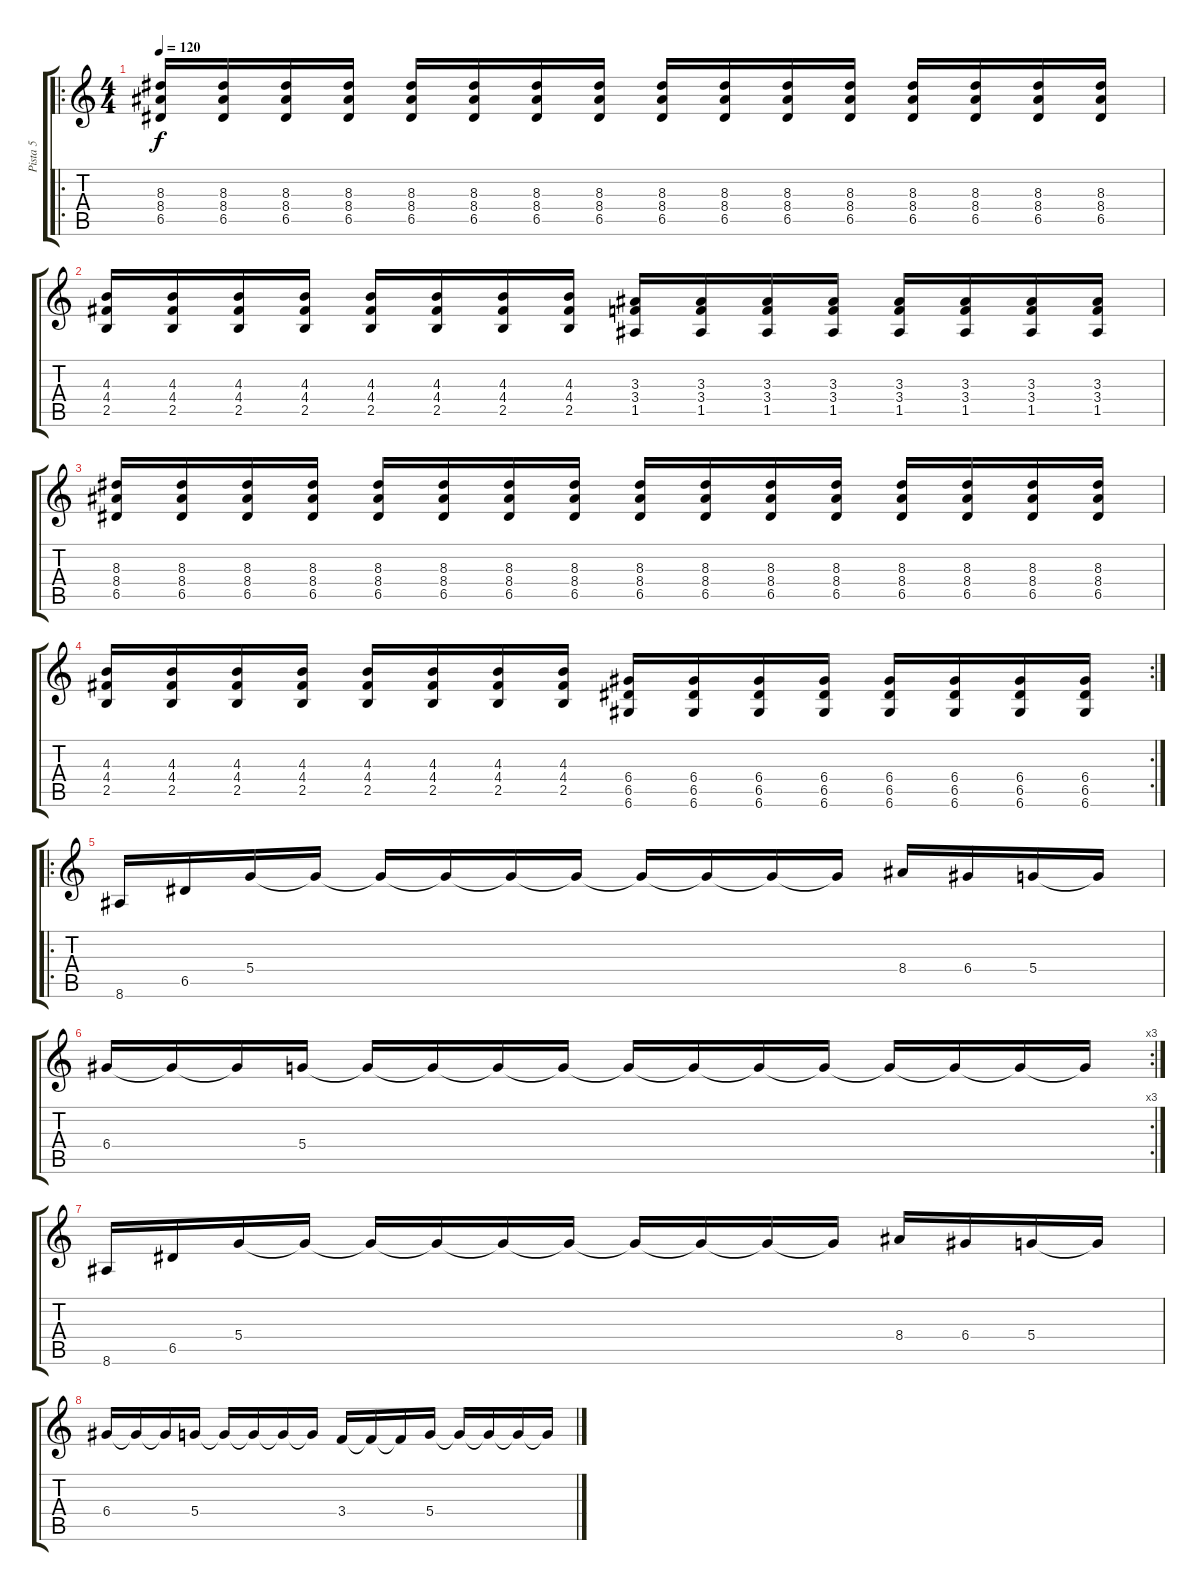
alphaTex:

\track ("Pista 5" "Pista 5") {instrument overdrivenguitar}
\staff {score tabs}
\tuning (E4 B3 G3 D3 A2 D2) {hide}
\ro
\ts (4 4)
\tempo 120
\clef g2
\ks c
(8.3 8.4 6.5).16{dy f volume 13 instrument overdrivenguitar} (8.3 8.4 6.5).16 (8.3 8.4 6.5).16 (8.3 8.4 6.5).16 (8.3 8.4 6.5).16 (8.3 8.4 6.5).16 (8.3 8.4 6.5).16 (8.3 8.4 6.5).16 (8.3 8.4 6.5).16 (8.3 8.4 6.5).16 (8.3 8.4 6.5).16 (8.3 8.4 6.5).16 (8.3 8.4 6.5).16 (8.3 8.4 6.5).16 (8.3 8.4 6.5).16 (8.3 8.4 6.5).16 |
(4.3 4.4 2.5).16 (4.3 4.4 2.5).16 (4.3 4.4 2.5).16 (4.3 4.4 2.5).16 (4.3 4.4 2.5).16 (4.3 4.4 2.5).16 (4.3 4.4 2.5).16 (4.3 4.4 2.5).16 (3.3 3.4 1.5).16 (3.3 3.4 1.5).16 (3.3 3.4 1.5).16 (3.3 3.4 1.5).16 (3.3 3.4 1.5).16 (3.3 3.4 1.5).16 (3.3 3.4 1.5).16 (3.3 3.4 1.5).16 |
(8.3 8.4 6.5).16{instrument overdrivenguitar} (8.3 8.4 6.5).16 (8.3 8.4 6.5).16 (8.3 8.4 6.5).16 (8.3 8.4 6.5).16 (8.3 8.4 6.5).16 (8.3 8.4 6.5).16 (8.3 8.4 6.5).16 (8.3 8.4 6.5).16 (8.3 8.4 6.5).16 (8.3 8.4 6.5).16 (8.3 8.4 6.5).16 (8.3 8.4 6.5).16 (8.3 8.4 6.5).16 (8.3 8.4 6.5).16 (8.3 8.4 6.5).16 |
\rc 2
(4.3 4.4 2.5).16 (4.3 4.4 2.5).16 (4.3 4.4 2.5).16 (4.3 4.4 2.5).16 (4.3 4.4 2.5).16 (4.3 4.4 2.5).16 (4.3 4.4 2.5).16 (4.3 4.4 2.5).16 (6.4 6.5 6.6).16 (6.4 6.5 6.6).16 (6.4 6.5 6.6).16 (6.4 6.5 6.6).16 (6.4 6.5 6.6).16 (6.4 6.5 6.6).16 (6.4 6.5 6.6).16 (6.4 6.5 6.6).16 |
\ro
8.6.16{volume 16 instrument electricguitarjazz} 6.5.16 5.4.16 5.4{t}.16 5.4{t}.16 5.4{t}.16 5.4{t}.16 5.4{t}.16 5.4{t}.16 5.4{t}.16 5.4{t}.16 5.4{t}.16 8.4.16 6.4.16 5.4.16 5.4{t}.16 |
\rc 3
6.4.16 6.4{t}.16 6.4{t}.16 5.4.16 5.4{t}.16 5.4{t}.16 5.4{t}.16 5.4{t}.16 5.4{t}.16 5.4{t}.16 5.4{t}.16 5.4{t}.16 5.4{t}.16 5.4{t}.16 5.4{t}.16 5.4{t}.16 |
8.6.16{volume 16 instrument electricguitarjazz} 6.5.16 5.4.16 5.4{t}.16 5.4{t}.16 5.4{t}.16 5.4{t}.16 5.4{t}.16 5.4{t}.16 5.4{t}.16 5.4{t}.16 5.4{t}.16 8.4.16 6.4.16 5.4.16 5.4{t}.16 |
6.4.16 6.4{t}.16 6.4{t}.16 5.4.16 5.4{t}.16 5.4{t}.16 5.4{t}.16 5.4{t}.16 3.4.16 3.4{t}.16 3.4{t}.16 5.4.16 5.4{t}.16 5.4{t}.16 5.4{t}.16 5.4{t}.16
